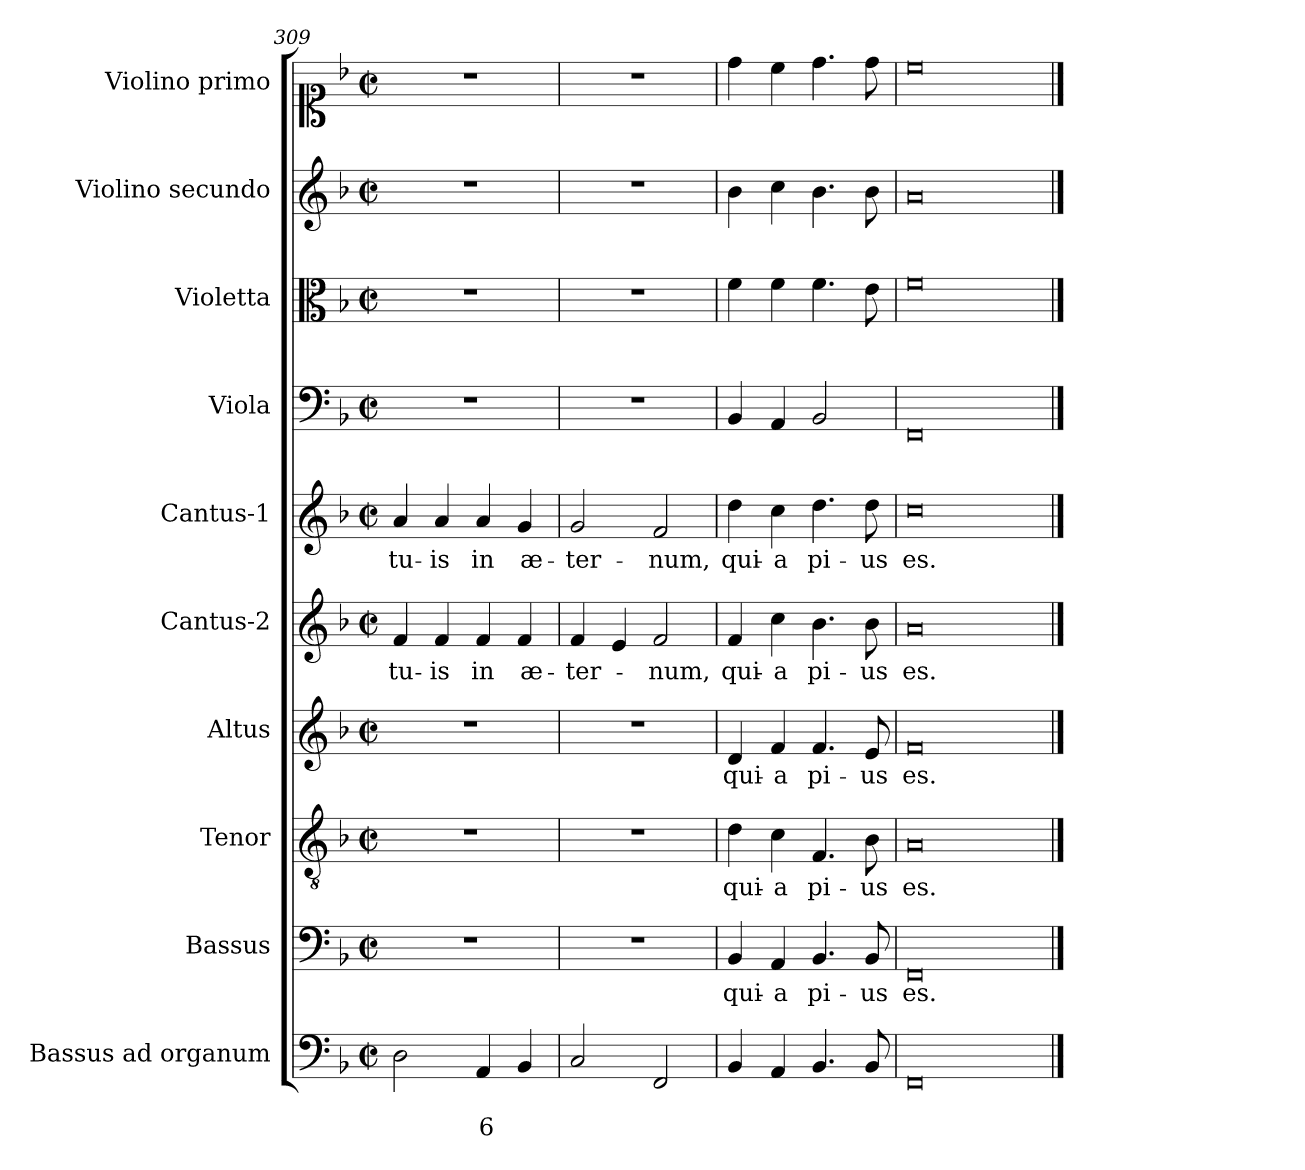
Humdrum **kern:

**kern	**text	**text	**kern	**text	**kern	**text	**kern	**text	**kern	**text	**kern	**text	**kern	**kern	**kern	**kern
*part10	*part10	*part10	*part9	*part9	*part8	*part8	*part7	*part7	*part6	*part6	*part5	*part5	*part4	*part3	*part2	*part1
*staff10	*staff10	*staff10	*staff9	*staff9	*staff8	*staff8	*staff7	*staff7	*staff6	*staff6	*staff5	*staff5	*staff4	*staff3	*staff2	*staff1
*I"Bassus ad  organum	*	*	*I"Bassus	*	*I"Tenor	*	*I"Altus	*	*I"Cantus-2	*	*I"Cantus-1	*	*I"Viola	*I"Violetta	*I"Violino secundo	*I"Violino primo
*	*	*	*I'B	*	*I'T	*	*I'A	*	*I'C2	*	*I'C1	*	*	*I'Va	*I'Vi2	*I'Vi1
*clefF4	*	*	*clefF4	*	*clefGv2	*	*clefG2	*	*clefG2	*	*clefG2	*	*clefF4	*clefC3	*clefG2	*clefC1
*k[b-]	*	*	*k[b-]	*	*k[b-]	*	*k[b-]	*	*k[b-]	*	*k[b-]	*	*k[b-]	*k[b-]	*k[b-]	*k[b-]
*F:	*	*	*F:	*	*F:	*	*F:	*	*F:	*	*F:	*	*F:	*F:	*F:	*F:
*M2/2	*	*	*M2/2	*	*M2/2	*	*M2/2	*	*M2/2	*	*M2/2	*	*M2/2	*M2/2	*M2/2	*M2/2
*met(c|)	*	*	*met(c|)	*	*met(c|)	*	*met(c|)	*	*met(c|)	*	*met(c|)	*	*met(c|)	*met(c|)	*met(c|)	*met(c|)
=309	=309	=309	=309	=309	=309	=309	=309	=309	=309	=309	=309	=309	=309	=309	=309	=309
!	!	!	!	!	!	!	!	!	!	!LO:LY:b	!	!LO:LY:b	!	!	!	!
2D\	.	.	1r	.	1r	.	1r	.	4f/	tu-	4a/	tu-	1r	1r	1r	1r
!	!	!	!	!	!	!	!	!	!	!LO:LY:b	!	!LO:LY:b	!	!	!	!
.	.	.	.	.	.	.	.	.	4f/	-is	4a/	-is	.	.	.	.
!	!	!LO:LY:b	!	!	!	!	!	!	!	!LO:LY:b	!	!LO:LY:b	!	!	!	!
4AA/	.	6	.	.	.	.	.	.	4f/	in	4a/	in	.	.	.	.
!	!	!	!	!	!	!	!	!	!	!LO:LY:b	!	!LO:LY:b	!	!	!	!
4BB-/	.	.	.	.	.	.	.	.	4f/	æ-	4g/	æ-	.	.	.	.
=310	=310	=310	=310	=310	=310	=310	=310	=310	=310	=310	=310	=310	=310	=310	=310	=310
!	!	!	!	!	!	!	!	!	!	!LO:LY:b	!	!LO:LY:b	!	!	!	!
2C/	.	.	1r	.	1r	.	1r	.	4f/	-ter-	2g/	-ter-	1r	1r	1r	1r
.	.	.	.	.	.	.	.	.	4e/	.	.	.	.	.	.	.
!	!	!	!	!	!	!	!	!	!	!LO:LY:b	!	!LO:LY:b	!	!	!	!
2FF/	.	.	.	.	.	.	.	.	2f/	-num,	2f/	-num,	.	.	.	.
=311	=311	=311	=311	=311	=311	=311	=311	=311	=311	=311	=311	=311	=311	=311	=311	=311
!	!	!	!	!LO:LY:b	!	!LO:LY:b	!	!LO:LY:b	!	!LO:LY:b	!	!LO:LY:b	!	!	!	!
4BB-/	.	.	4BB-/	qui-	4d\	qui-	4d/	qui-	4f/	qui-	4dd\	qui-	4BB-/	4f\	4b-\	4dd\
!	!	!	!	!LO:LY:b	!	!LO:LY:b	!	!LO:LY:b	!	!LO:LY:b	!	!LO:LY:b	!	!	!	!
4AA/	.	.	4AA/	-a	4c\	-a	4f/	-a	4cc\	-a	4cc\	-a	4AA/	4f\	4cc\	4cc\
!	!	!	!	!LO:LY:b	!	!LO:LY:b	!	!LO:LY:b	!	!LO:LY:b	!	!LO:LY:b	!	!	!	!
4.BB-/	.	.	4.BB-/	pi-	4.F/	pi-	4.f/	pi-	4.b-\	pi-	4.dd\	pi-	2BB-/	4.f\	4.b-\	4.dd\
!	!	!	!	!LO:LY:b	!	!LO:LY:b	!	!LO:LY:b	!	!LO:LY:b	!	!LO:LY:b	!	!	!	!
8BB-/	.	.	8BB-/	-us	8B-\	-us	8e/	-us	8b-\	-us	8dd\	-us	.	8e\	8b-\	8dd\
=312	=312	=312	=312	=312	=312	=312	=312	=312	=312	=312	=312	=312	=312	=312	=312	=312
!	!	!	!	!LO:LY:b	!	!LO:LY:b	!	!LO:LY:b	!	!LO:LY:b	!	!LO:LY:b	!	!	!	!
0FF	.	.	0FF	es.	0A	es.	0f	es.	0a	es.	0cc	es.	0FF	0f	0a	0cc
==	==	==	==	==	==	==	==	==	==	==	==	==	==	==	==	==
*-	*-	*-	*-	*-	*-	*-	*-	*-	*-	*-	*-	*-	*-	*-	*-	*-
